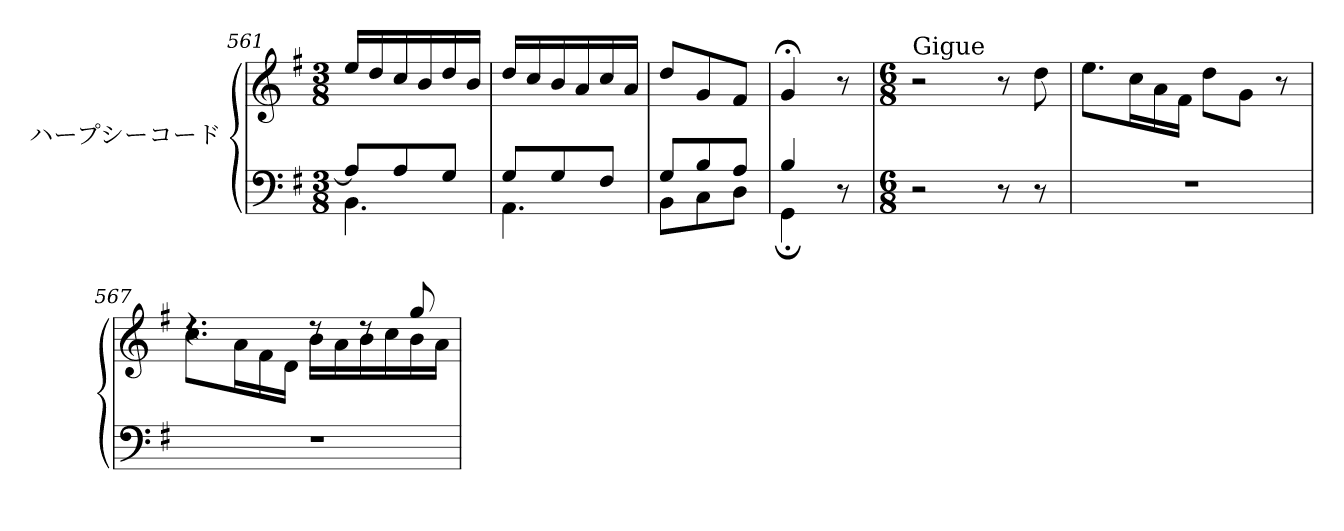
**kern	**kern
*part1	*part1
*staff2	*staff1
*I"ハープシーコード	*
*clefF4	*clefG2
*k[f#]	*k[f#]
*M3/8	*M3/8
=561	=561
*^	*
8A/L]	4.BB\	16ee/LL
.	.	16dd/
8A/	.	16cc/
.	.	16b/
8G/J	.	16dd/
.	.	16b/JJ
=562	=562	=562
8G/L	4.AA\	16dd/LL
.	.	16cc/
8G/	.	16b/
.	.	16a/
8F#/J	.	16cc/
.	.	16a/JJ
=563	=563	=563
8G/L	8BB\L	8dd/L
8B/	8C\	8g/
8A/J	8D\J	8f#/J
!!LO:LB:g=z
=564	=564	=564
4B/	4GG;\	4g;</
8ryy	8r	8r
*v	*v	*
!!LO:PB:g=z
=565	=565
*M6/8	*M6/8
*	*MM120
*^	*
!	!	!LO:TX:a:t=Gigue
*v	*v	*
2r	2r
8r	8r
8r	8dd\
=566	=566
2.r	8.ee\L
.	16cc\L
.	16a\
.	16f#\JJ
.	8dd\L
.	8g\J
.	8r
=567	=567
*	*^
2.r	4.rdd	8.cc\L
.	.	16a\L
.	.	16f#\
.	.	16d\JJ
.	8rdd	16b\LL
.	.	16a\
.	8rdd	16b\
.	.	16cc\
.	8gg/	16b\
.	.	16a\JJ
*	*v	*v
=	=
*-	*-
